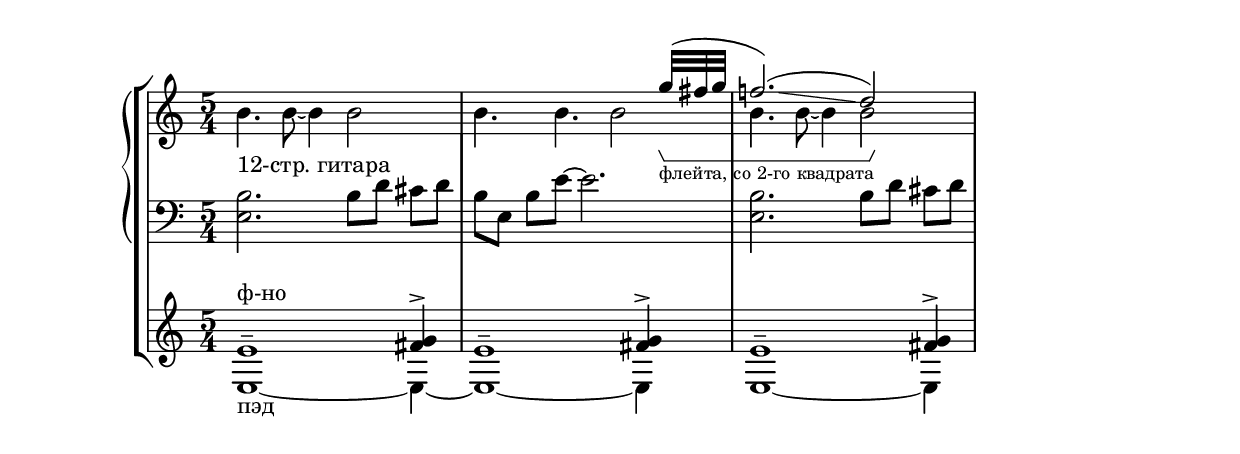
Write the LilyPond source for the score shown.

\version "2.18.2"
\header {
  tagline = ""  % removed
}
% \include "lilypond-book-preamble.ly"



\parallelMusic #'(
voiceC
rhMusic
lhMusic
voiceA 
voiceB
) 
% voiceD
% rhMusic
% lhMusic

{

  \time 5/4
  s1 s4 |
  b'4. b8~ b4 b2 |
  \clef bass <e b'>2.^\markup {12-стр. гитара} b'8 d cis d |
  e1--^\markup {ф-но} <fis g>4-> |
  e,1~_\markup {пэд} e4~ |
  %-------------------------

  s1 s8 s32 g(\startGroup_\markup {\tiny {флейта, со 2-го квадрата}} fis g |
  b4. b4. b2 |
  b8 e, b' e~ e2. |
  e1-- <fis g>4-> |
  e1~ e4 |
  %-------------------------

  f!2.)(\glissando d2)\stopGroup |
  b4. b8~ b4 b2 |
  <e, b'>2. b'8 d cis d |
  e1-- <fis g>4-> |
  e1~ e4 |


%=========================
 }


\layout { 
  \context {
      \Staff
%     \consists "Pitch_squash_engraver" 
  \consists "Horizontal_bracket_engraver"
    }
  }

\new StaffGroup <<
  \new PianoStaff <<
    \new Staff << \relative c''' { \voiceC } \\ \relative c' { \rhMusic } >>
    \new Staff \relative c { \lhMusic }
   >>
  \new Staff 
%    \with {instrumentName = #"Струнные " \consists "Pitch_squash_engraver" } 
<< \relative c' { \voiceA } \\ \relative c' { \voiceB } >>
%  \new Staff 
%    \with {instrumentName = #"Фортепиано "} 
% \relative c { \voiceC } 
%  \new Staff 
%    \with {instrumentName = #"Электрогитара "} 
%    \relative c {\clef bass  \voiceD }
>>

